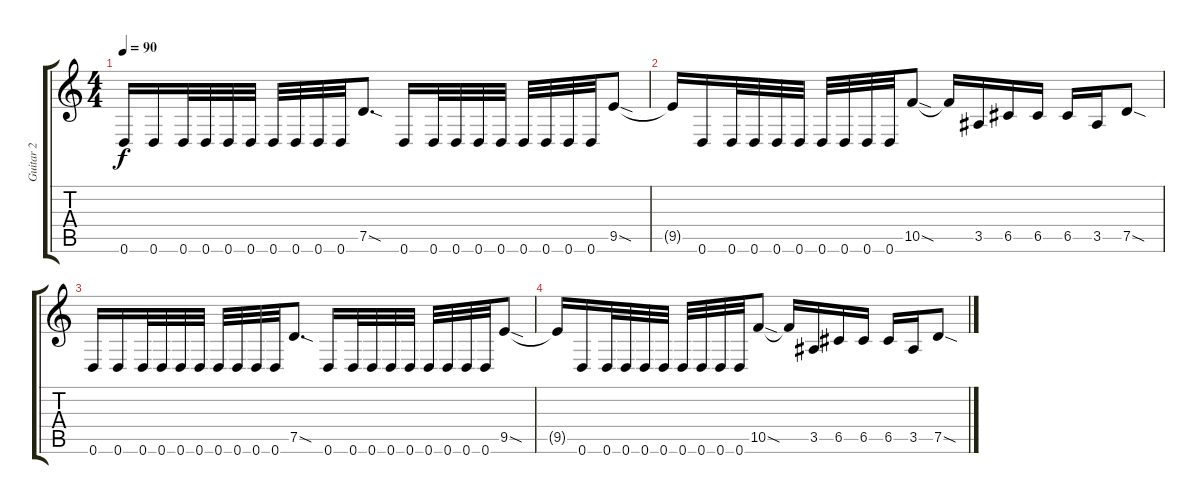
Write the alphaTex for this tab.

\track ("Guitar 2" "Guitar 2") {instrument distortionguitar}
\staff {score tabs}
\tuning (D4 A3 F3 C3 G2 D2) {hide}
\ts (4 4)
\tempo 90
\clef g2
\ks c
0.6.16{dy f} 0.6.16 0.6.32 0.6.32 0.6.32 0.6.32 0.6.32 0.6.32 0.6.32 0.6.32 7.5{sod}.8{d} 0.6.16 0.6.32 0.6.32 0.6.32 0.6.32 0.6.32 0.6.32 0.6.32 0.6.32 9.5{sod}.8 |
9.5{t}.16 0.6.16 0.6.32 0.6.32 0.6.32 0.6.32 0.6.32 0.6.32 0.6.32 0.6.32 10.5{sod}.8 10.5{t}.16 3.5.16 6.5.16 6.5.16 6.5.16 3.5.16 7.5{sod}.8 |
0.6.16 0.6.16 0.6.32 0.6.32 0.6.32 0.6.32 0.6.32 0.6.32 0.6.32 0.6.32 7.5{sod}.8{d} 0.6.16 0.6.32 0.6.32 0.6.32 0.6.32 0.6.32 0.6.32 0.6.32 0.6.32 9.5{sod}.8 |
9.5{t}.16 0.6.16 0.6.32 0.6.32 0.6.32 0.6.32 0.6.32 0.6.32 0.6.32 0.6.32 10.5{sod}.8 10.5{t}.16 3.5.16 6.5.16 6.5.16 6.5.16 3.5.16 7.5{sod}.8
